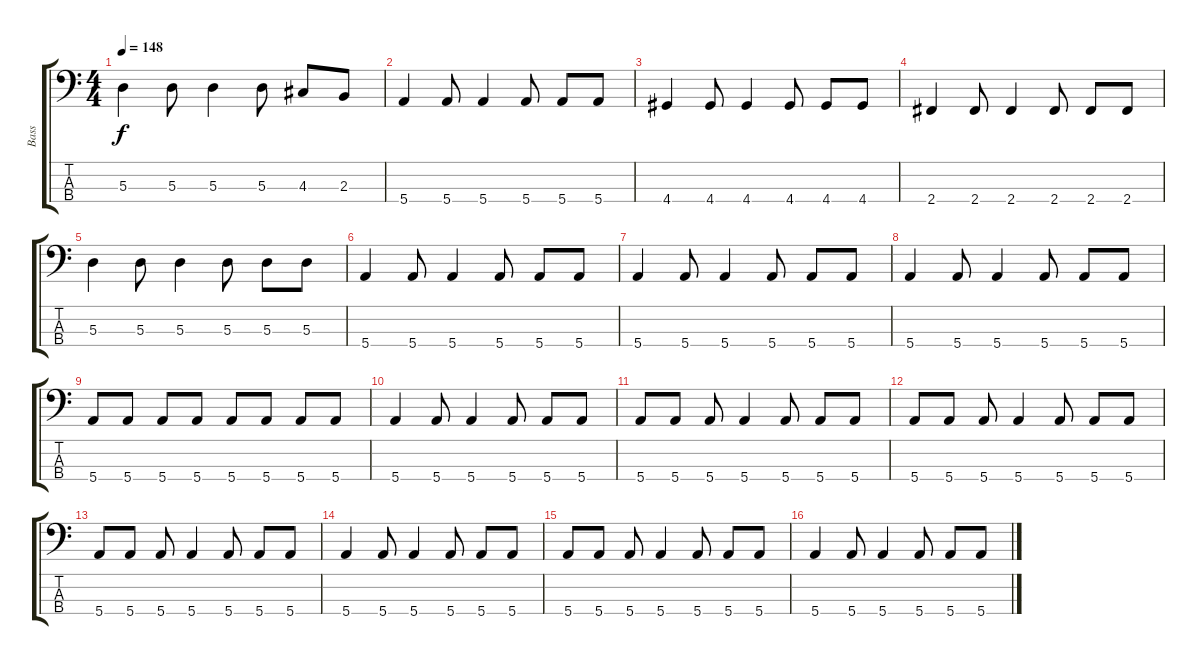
\track ("Bass" "Bass") {instrument electricbasspick}
\staff {score tabs}
\tuning (G2 D2 A1 E1) {hide}
\ts (4 4)
\tempo 148
\clef f4
\ks c
5.3.4{dy f} 5.3.8 5.3.4 5.3.8 4.3.8 2.3.8 |
5.4.4 5.4.8 5.4.4 5.4.8 5.4.8 5.4.8 |
4.4.4 4.4.8 4.4.4 4.4.8 4.4.8 4.4.8 |
2.4.4 2.4.8 2.4.4 2.4.8 2.4.8 2.4.8 |
5.3.4 5.3.8 5.3.4 5.3.8 5.3.8 5.3.8 |
5.4.4 5.4.8 5.4.4 5.4.8 5.4.8 5.4.8 |
5.4.4 5.4.8 5.4.4 5.4.8 5.4.8 5.4.8 |
5.4.4 5.4.8 5.4.4 5.4.8 5.4.8 5.4.8 |
5.4.8 5.4.8 5.4.8 5.4.8 5.4.8 5.4.8 5.4.8 5.4.8 |
5.4.4 5.4.8 5.4.4 5.4.8 5.4.8 5.4.8 |
5.4.8 5.4.8 5.4.8 5.4.4 5.4.8 5.4.8 5.4.8 |
5.4.8 5.4.8 5.4.8 5.4.4 5.4.8 5.4.8 5.4.8 |
5.4.8 5.4.8 5.4.8 5.4.4 5.4.8 5.4.8 5.4.8 |
5.4.4 5.4.8 5.4.4 5.4.8 5.4.8 5.4.8 |
5.4.8 5.4.8 5.4.8 5.4.4 5.4.8 5.4.8 5.4.8 |
5.4.4 5.4.8 5.4.4 5.4.8 5.4.8 5.4.8
